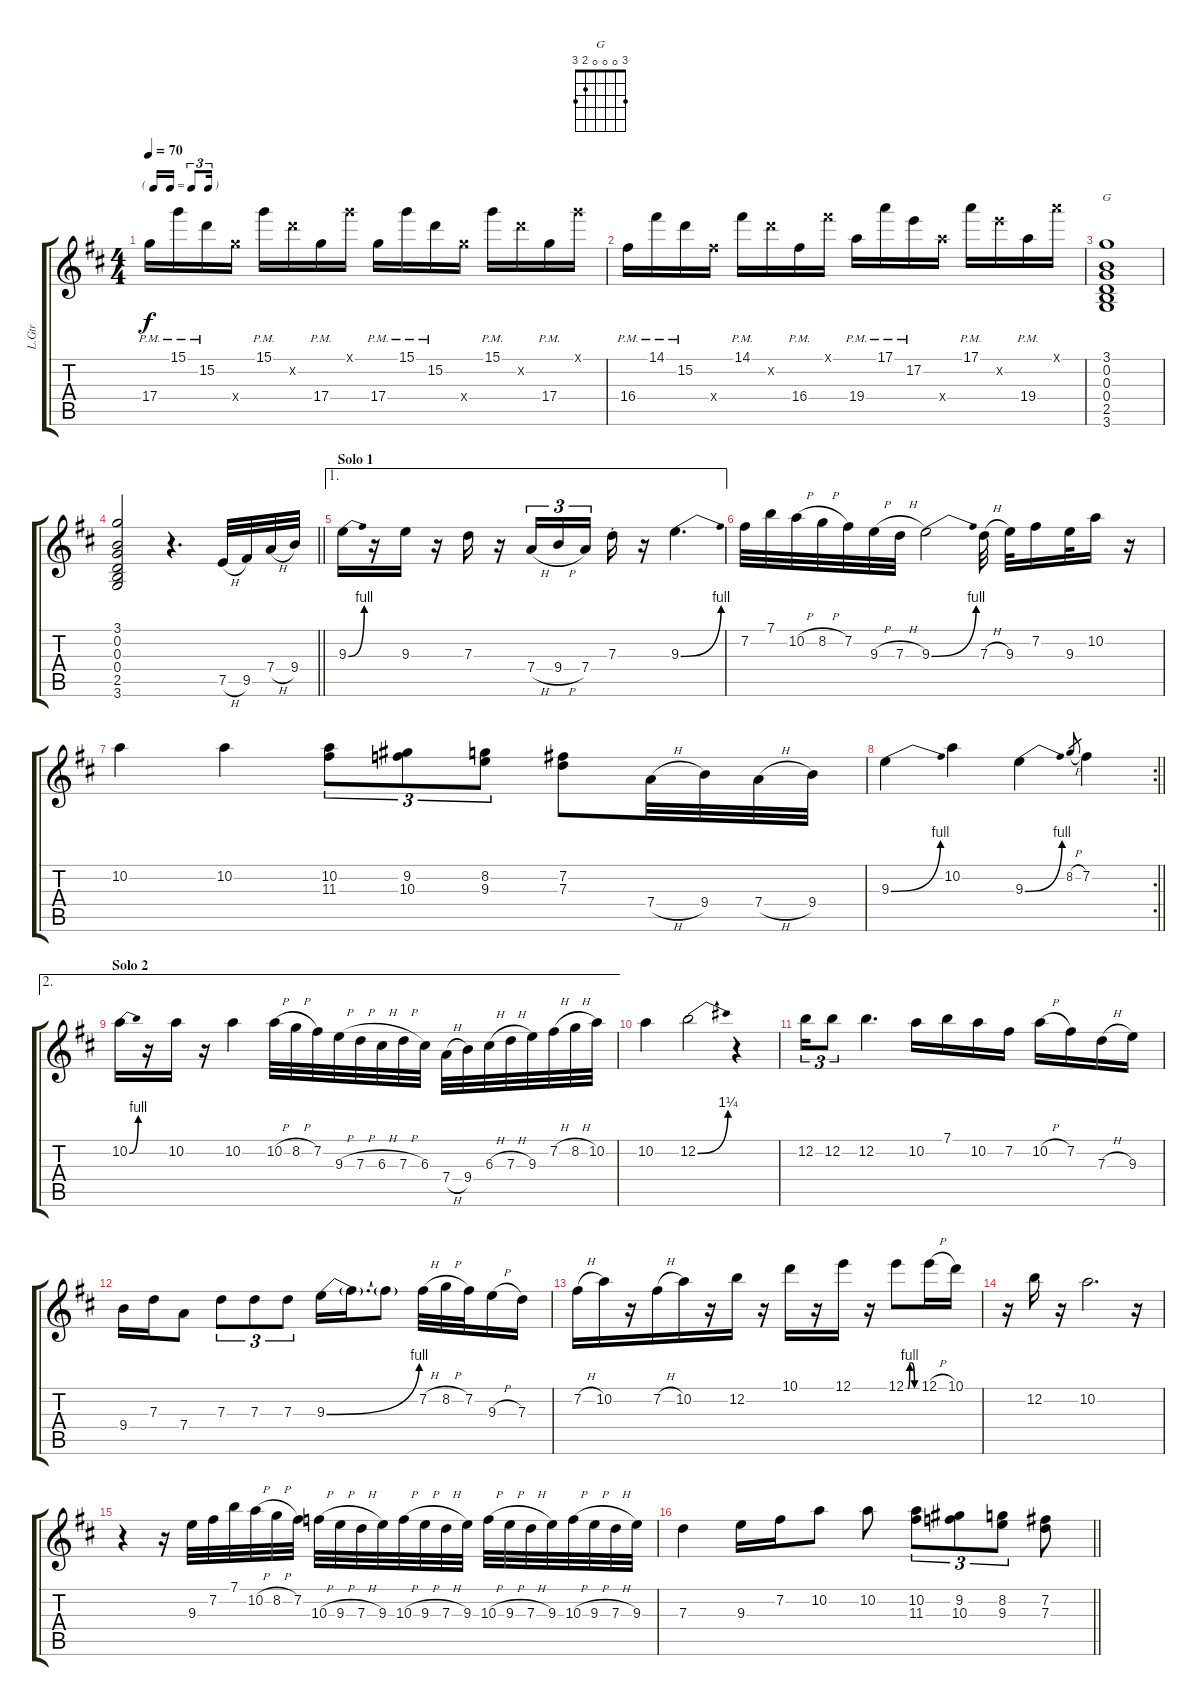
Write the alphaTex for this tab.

\track ("L.Gtr" "L.Gtr") {instrument overdrivenguitar}
\staff {score tabs}
\tuning (E4 B3 G3 D3 A2 E2) {hide}
\chord ("G" 3 0 0 0 2 3)
\ts (4 4)
\tf triplet16th
\tempo 70
\clef g2
\ks bminor
17.4{pm}.16{dy f} 15.1{pm}.16 15.2{pm}.16 17.4{x}.16 15.1{pm}.16 15.2{x}.16 17.4{pm}.16 15.1{x}.16 17.4{pm}.16 15.1{pm}.16 15.2{pm}.16 17.4{x}.16 15.1{pm}.16 15.2{x}.16 17.4{pm}.16 15.1{x}.16 |
16.4{pm}.16 14.1{pm}.16 15.2{pm}.16 16.4{x}.16 14.1{pm}.16 15.2{x}.16 16.4{pm}.16 14.1{x}.16 19.4{pm}.16 17.1{pm}.16 17.2{pm}.16 19.4{x}.16 17.1{pm}.16 17.2{x}.16 19.4{pm}.16 17.1{x}.16 |
(3.1 0.2 0.3 0.4 2.5 3.6).1{ch "G" instrument overdrivenguitar} |
\barLineRight lightlight
(3.1 0.2 0.3 0.4 2.5 3.6).2 r.4{d} 7.5{h}.32{volume 16 balance 8 instrument distortionguitar} 9.5.32 7.4{h}.32 9.4.32 |
\ae 1
\section ("" "Solo 1")
9.3{be (bend 0 0 60 4)}.16 r.16 9.3.16 r.16 7.3.16 r.16 7.4{h}.16{tu (3 2)} 9.4{h}.16{tu (3 2)} 7.4.16{tu (3 2)} 7.3{st}.16 r.16 9.3{be (bend 0 0 60 4)}.4{d} |
7.2.32 7.1.32 10.2{h}.32 8.2{h}.32 7.2.32 9.3{h}.32 7.3{h}.32 9.3{be (bend 0 0 60 4)}.2 7.3{h}.32 9.3.32 7.2.16 9.3.32 10.2.16 r.16 |
10.2.4 10.2.4 (10.2 11.3).8{tu (3 2)} (9.2 10.3).8{tu (3 2)} (8.2 9.3).8{tu (3 2)} (7.2 7.3).8 7.4{h}.32 9.4.32 7.4{h}.32 9.4.32 |
\rc 2
\barLineRight lightlight
9.3{be (bend 0 0 60 4)}.4 10.2.4 9.3{be (bend 0 0 60 4)}.4 8.2{h}.8{gr} 7.2.4 |
\ae 2
\section ("" "Solo 2")
10.2{be (bend 0 0 60 4)}.16 r.16 10.2.16 r.16 10.2.4 10.2{h}.32 8.2{h}.32 7.2.32 9.3{h}.32 7.3{h}.32 6.3{h}.32 7.3{h}.32 6.3.32 7.4{h}.32 9.4.32 6.3{h}.32 7.3{h}.32 9.3.32 7.2{h}.32 8.2{h}.32 10.2.32 |
10.2.4 12.2{be (bend 0 0 60 5)}.2 r.4 |
12.2.16{tu (3 2)} 12.2.8{tu (3 2)} 12.2.4{d} 10.2.16 7.1.16 10.2.16 7.2.16 10.2{h}.16 7.2.16 7.3{h}.16 9.3.16 |
9.4.16 7.3.16 7.4.8 7.3.8{tu (3 2)} 7.3.8{tu (3 2)} 7.3.8{tu (3 2)} 9.3{be (bend 0 0 60 4)}.16 9.3{t}.16{d} 9.3{t}.8 7.2{h}.32 8.2{h}.32 7.2.32 9.3{h}.16 7.3.16 |
7.2{h}.16 10.2.16 r.16 7.2{h}.16{beam Down beam merge} 10.2.16{beam Down} r.16 12.2.16 r.16 10.1.16 r.16 12.1.16 r.16 12.1{be (custom 0 0 10 0 20 4 30 4 45 0 60 0)}.8 12.1{h}.16 10.1.16 |
r.16 12.2.16 r.16 10.2.2{d} r.16 |
r.4 r.16 9.3.32 7.2.32 7.1.32 10.2{h}.32 8.2{h}.32 7.2.32 10.3{h}.32 9.3{h}.32 7.3{h}.32 9.3.32 10.3{h}.32 9.3{h}.32 7.3{h}.32 9.3.32 10.3{h}.32 9.3{h}.32 7.3{h}.32 9.3.32 10.3{h}.32 9.3{h}.32 7.3{h}.32 9.3.32 |
\barLineRight lightlight
7.3.4 9.3.16 7.2.16 10.2.8 10.2.8 (10.2 11.3).8{tu (3 2)} (9.2 10.3).8{tu (3 2)} (8.2 9.3).8{tu (3 2)} (7.2 7.3).8
